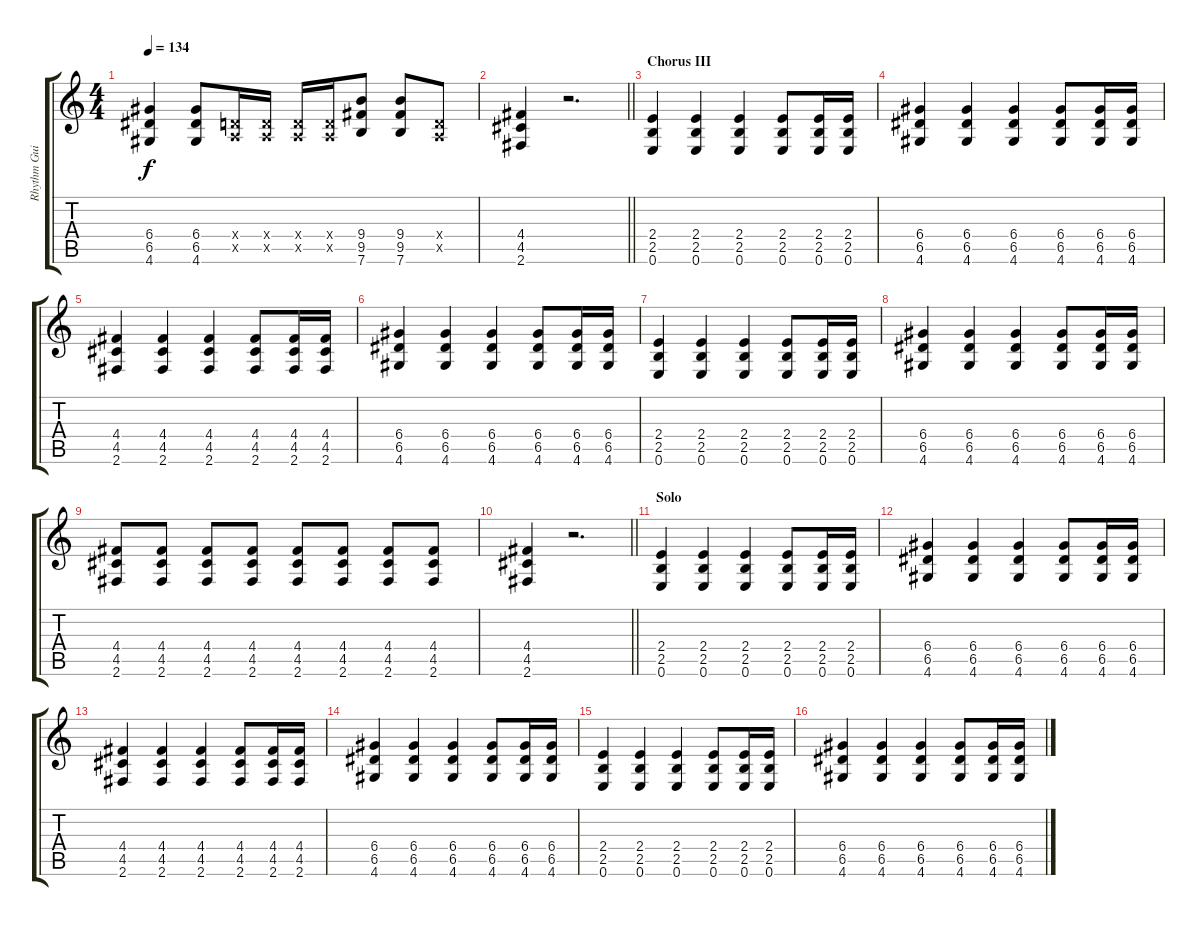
\track ("Rhythm Guitar" "Rhythm Gui") {instrument electricguitarclean}
\staff {score tabs}
\tuning (E4 B3 G3 D3 A2 E2) {hide}
\ts (4 4)
\tempo 134
\clef g2
\ks c
(6.4 6.5 4.6).4{dy f} (6.4 6.5 4.6).8 (0.4{x} 0.5{x}).16 (0.4{x} 0.5{x}).16 (0.4{x} 0.5{x}).16 (0.4{x} 0.5{x}).16 (9.4 9.5 7.6).8 (9.4 9.5 7.6).8 (0.4{x} 0.5{x}).8 |
\barLineRight lightlight
(4.4 4.5 2.6).4 r.2{d} |
\section ("" "Chorus III")
(2.4 2.5 0.6).4 (2.4 2.5 0.6).4 (2.4 2.5 0.6).4 (2.4 2.5 0.6).8 (2.4 2.5 0.6).16 (2.4 2.5 0.6).16 |
(6.4 6.5 4.6).4 (6.4 6.5 4.6).4 (6.4 6.5 4.6).4 (6.4 6.5 4.6).8 (6.4 6.5 4.6).16 (6.4 6.5 4.6).16 |
(4.4 4.5 2.6).4 (4.4 4.5 2.6).4 (4.4 4.5 2.6).4 (4.4 4.5 2.6).8 (4.4 4.5 2.6).16 (4.4 4.5 2.6).16 |
(6.4 6.5 4.6).4 (6.4 6.5 4.6).4 (6.4 6.5 4.6).4 (6.4 6.5 4.6).8 (6.4 6.5 4.6).16 (6.4 6.5 4.6).16 |
(2.4 2.5 0.6).4 (2.4 2.5 0.6).4 (2.4 2.5 0.6).4 (2.4 2.5 0.6).8 (2.4 2.5 0.6).16 (2.4 2.5 0.6).16 |
(6.4 6.5 4.6).4 (6.4 6.5 4.6).4 (6.4 6.5 4.6).4 (6.4 6.5 4.6).8 (6.4 6.5 4.6).16 (6.4 6.5 4.6).16 |
(4.4 4.5 2.6).8 (4.4 4.5 2.6).8 (4.4 4.5 2.6).8 (4.4 4.5 2.6).8 (4.4 4.5 2.6).8 (4.4 4.5 2.6).8 (4.4 4.5 2.6).8 (4.4 4.5 2.6).8 |
\barLineRight lightlight
(4.4 4.5 2.6).4 r.2{d} |
\section ("" "Solo")
(2.4 2.5 0.6).4 (2.4 2.5 0.6).4 (2.4 2.5 0.6).4 (2.4 2.5 0.6).8 (2.4 2.5 0.6).16 (2.4 2.5 0.6).16 |
(6.4 6.5 4.6).4 (6.4 6.5 4.6).4 (6.4 6.5 4.6).4 (6.4 6.5 4.6).8 (6.4 6.5 4.6).16 (6.4 6.5 4.6).16 |
(4.4 4.5 2.6).4 (4.4 4.5 2.6).4 (4.4 4.5 2.6).4 (4.4 4.5 2.6).8 (4.4 4.5 2.6).16 (4.4 4.5 2.6).16 |
(6.4 6.5 4.6).4 (6.4 6.5 4.6).4 (6.4 6.5 4.6).4 (6.4 6.5 4.6).8 (6.4 6.5 4.6).16 (6.4 6.5 4.6).16 |
(2.4 2.5 0.6).4 (2.4 2.5 0.6).4 (2.4 2.5 0.6).4 (2.4 2.5 0.6).8 (2.4 2.5 0.6).16 (2.4 2.5 0.6).16 |
(6.4 6.5 4.6).4 (6.4 6.5 4.6).4 (6.4 6.5 4.6).4 (6.4 6.5 4.6).8 (6.4 6.5 4.6).16 (6.4 6.5 4.6).16
